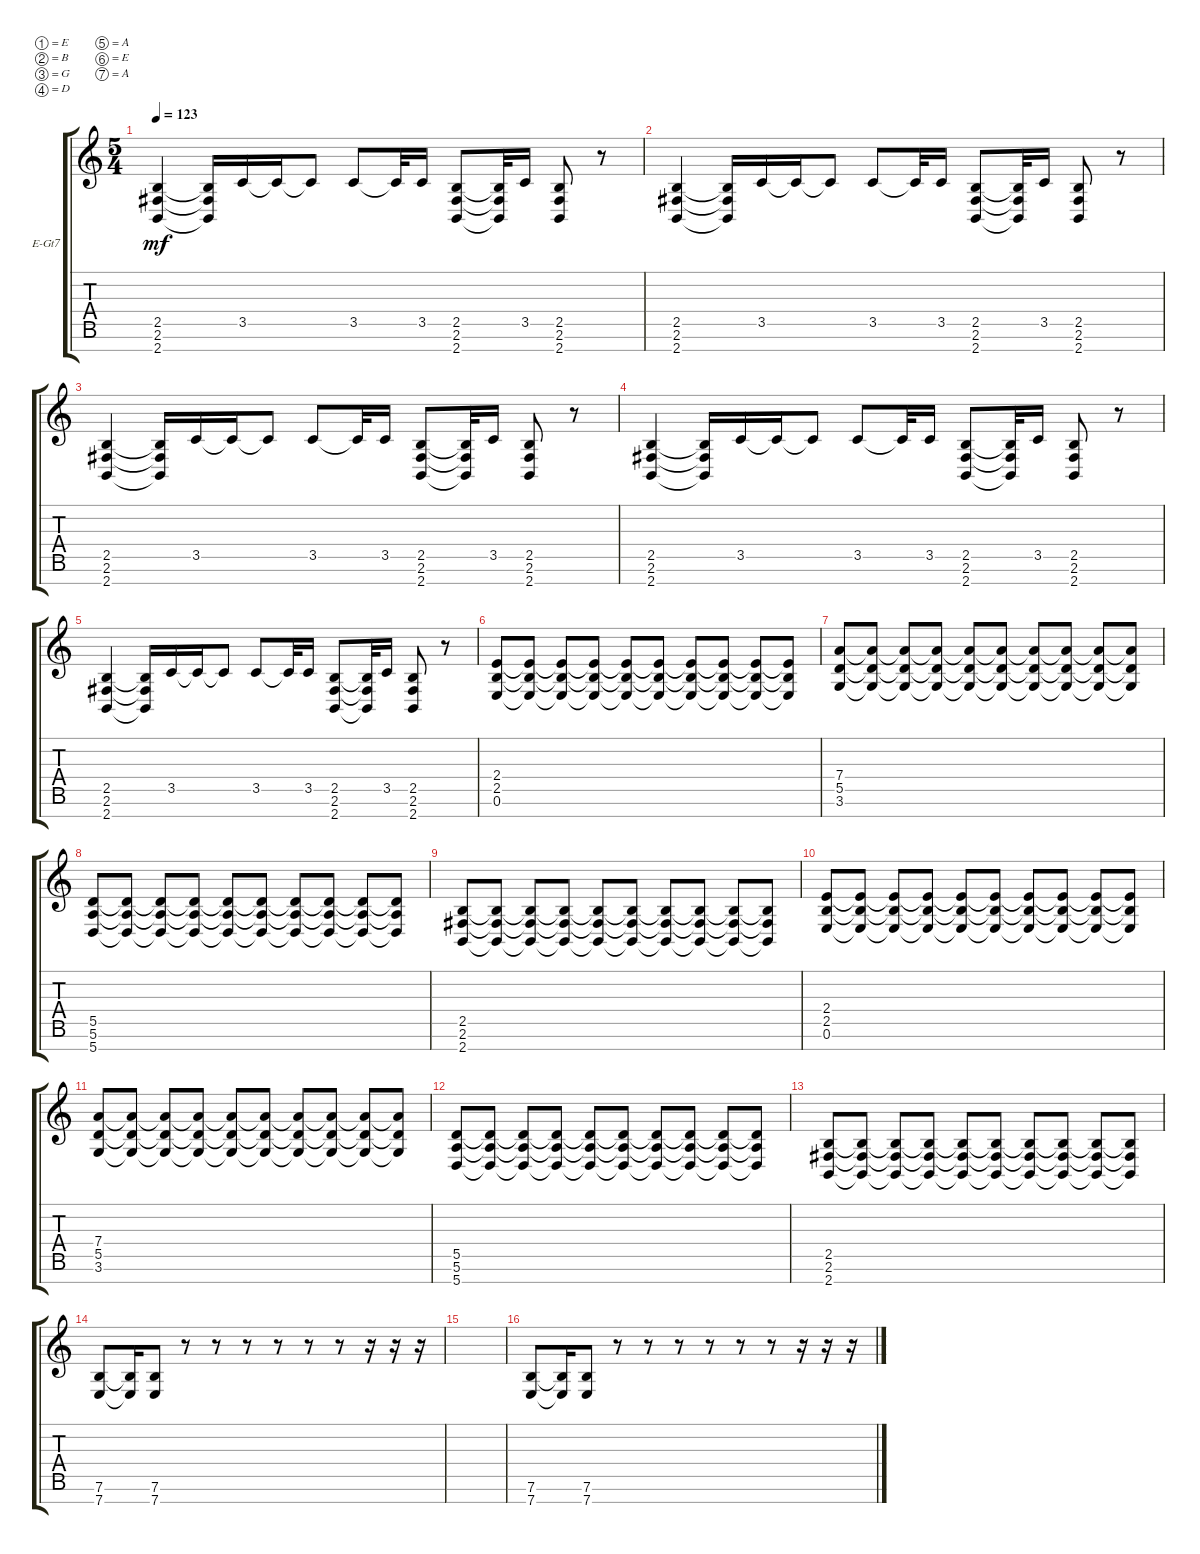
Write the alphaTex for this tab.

\defaultSystemsLayout 4
\bracketExtendMode groupsimilarinstruments
\firstSystemTrackNameOrientation horizontal
\otherSystemsTrackNameOrientation horizontal
\track ("Electric Guitar" "E-Gt7") {instrument distortionguitar}
\staff {score tabs}
\tuning (E4 B3 G3 D3 A2 E2 A1)
\ts (5 4)
\tempo 123
\clef g2
\scale
0.333333
\ks c
(2.7 2.6 2.5).4{dy mf} (2.7{t} 2.6{t} 2.5{t}).16 3.5.16 3.5{t}.16 3.5{t}.8 3.5.8 3.5{t}.32 3.5.16 (2.7 2.6 2.5).8 (2.7{t} 2.6{t} 2.5{t}).32 3.5.16 (2.5 2.6 2.7).8 r.8 |
\scale
0.333333 (2.7 2.6 2.5).4 (2.7{t} 2.6{t} 2.5{t}).16 3.5.16 3.5{t}.16 3.5{t}.8 3.5.8 3.5{t}.32 3.5.16 (2.7 2.6 2.5).8 (2.7{t} 2.6{t} 2.5{t}).32 3.5.16 (2.5 2.6 2.7).8 r.8 |
\scale
0.333333 (2.7 2.6 2.5).4 (2.7{t} 2.6{t} 2.5{t}).16 3.5.16 3.5{t}.16 3.5{t}.8 3.5.8 3.5{t}.32 3.5.16 (2.7 2.6 2.5).8 (2.7{t} 2.6{t} 2.5{t}).32 3.5.16 (2.5 2.6 2.7).8 r.8 |
\scale
0.333333 (2.7 2.6 2.5).4 (2.7{t} 2.6{t} 2.5{t}).16 3.5.16 3.5{t}.16 3.5{t}.8 3.5.8 3.5{t}.32 3.5.16 (2.7 2.6 2.5).8 (2.7{t} 2.6{t} 2.5{t}).32 3.5.16 (2.5 2.6 2.7).8 r.8 |
\scale
0.333333 (2.7 2.6 2.5).4 (2.7{t} 2.6{t} 2.5{t}).16 3.5.16 3.5{t}.16 3.5{t}.8 3.5.8 3.5{t}.32 3.5.16 (2.7 2.6 2.5).8 (2.7{t} 2.6{t} 2.5{t}).32 3.5.16 (2.5 2.6 2.7).8 r.8 |
\scale
0.333333 (0.6 2.5 2.4).8 (0.6{t} 2.5{t} 2.4{t}).8 (0.6{t} 2.5{t} 2.4{t}).8 (0.6{t} 2.5{t} 2.4{t}).8 (0.6{t} 2.5{t} 2.4{t}).8 (0.6{t} 2.5{t} 2.4{t}).8 (0.6{t} 2.5{t} 2.4{t}).8 (0.6{t} 2.5{t} 2.4{t}).8 (0.6{t} 2.5{t} 2.4{t}).8 (0.6{t} 2.5{t} 2.4{t}).8 |
\scale
0.333333 (3.6 5.5 7.4).8 (3.6{t} 5.5{t} 7.4{t}).8 (3.6{t} 5.5{t} 7.4{t}).8 (7.4{t} 3.6{t} 5.5{t}).8 (7.4{t} 3.6{t} 5.5{t}).8 (7.4{t} 3.6{t} 5.5{t}).8 (7.4{t} 3.6{t} 5.5{t}).8 (7.4{t} 3.6{t} 5.5{t}).8 (7.4{t} 3.6{t} 5.5{t}).8 (7.4{t} 3.6{t} 5.5{t}).8 |
\scale
0.333333 (5.7 5.6 5.5).8 (5.7{t} 5.6{t} 5.5{t}).8 (5.5{t} 5.7{t} 5.6{t}).8 (5.5{t} 5.7{t} 5.6{t}).8 (5.5{t} 5.7{t} 5.6{t}).8 (5.5{t} 5.7{t} 5.6{t}).8 (5.5{t} 5.7{t} 5.6{t}).8 (5.5{t} 5.7{t} 5.6{t}).8 (5.5{t} 5.7{t} 5.6{t}).8 (5.5{t} 5.7{t} 5.6{t}).8 |
\scale
0.333333 (2.7 2.6 2.5).8 (2.7{t} 2.6{t} 2.5{t}).8 (2.5{t} 2.7{t} 2.6{t}).8 (2.5{t} 2.7{t} 2.6{t}).8 (2.5{t} 2.7{t} 2.6{t}).8 (2.5{t} 2.7{t} 2.6{t}).8 (2.5{t} 2.7{t} 2.6{t}).8 (2.5{t} 2.7{t} 2.6{t}).8 (2.5{t} 2.7{t} 2.6{t}).8 (2.5{t} 2.7{t} 2.6{t}).8 |
\scale
0.333333 (0.6 2.5 2.4).8 (0.6{t} 2.5{t} 2.4{t}).8 (0.6{t} 2.5{t} 2.4{t}).8 (0.6{t} 2.5{t} 2.4{t}).8 (0.6{t} 2.5{t} 2.4{t}).8 (0.6{t} 2.5{t} 2.4{t}).8 (0.6{t} 2.5{t} 2.4{t}).8 (0.6{t} 2.5{t} 2.4{t}).8 (0.6{t} 2.5{t} 2.4{t}).8 (0.6{t} 2.5{t} 2.4{t}).8 |
\scale
0.333333 (3.6 5.5 7.4).8 (3.6{t} 5.5{t} 7.4{t}).8 (3.6{t} 5.5{t} 7.4{t}).8 (7.4{t} 3.6{t} 5.5{t}).8 (7.4{t} 3.6{t} 5.5{t}).8 (7.4{t} 3.6{t} 5.5{t}).8 (7.4{t} 3.6{t} 5.5{t}).8 (7.4{t} 3.6{t} 5.5{t}).8 (7.4{t} 3.6{t} 5.5{t}).8 (7.4{t} 3.6{t} 5.5{t}).8 |
\scale
0.333333 (5.7 5.6 5.5).8 (5.7{t} 5.6{t} 5.5{t}).8 (5.5{t} 5.7{t} 5.6{t}).8 (5.5{t} 5.7{t} 5.6{t}).8 (5.5{t} 5.7{t} 5.6{t}).8 (5.5{t} 5.7{t} 5.6{t}).8 (5.5{t} 5.7{t} 5.6{t}).8 (5.5{t} 5.7{t} 5.6{t}).8 (5.5{t} 5.7{t} 5.6{t}).8 (5.5{t} 5.7{t} 5.6{t}).8 |
\scale
0.333333 (2.7 2.6 2.5).8 (2.7{t} 2.6{t} 2.5{t}).8 (2.5{t} 2.7{t} 2.6{t}).8 (2.5{t} 2.7{t} 2.6{t}).8 (2.5{t} 2.7{t} 2.6{t}).8 (2.5{t} 2.7{t} 2.6{t}).8 (2.5{t} 2.7{t} 2.6{t}).8 (2.5{t} 2.7{t} 2.6{t}).8 (2.5{t} 2.7{t} 2.6{t}).8 (2.5{t} 2.7{t} 2.6{t}).8 |
\scale
0.333333 (7.7 7.6).8 (7.7{t} 7.6{t}).16 (7.6 7.7).8 r.8 r.8 r.8 r.8 r.8 r.8 r.16 r.16 r.16 |
\scale
0.333333 |
\scale
0.333333 (7.7 7.6).8 (7.7{t} 7.6{t}).16 (7.6 7.7).8 r.8 r.8 r.8 r.8 r.8 r.8 r.16 r.16 r.16
